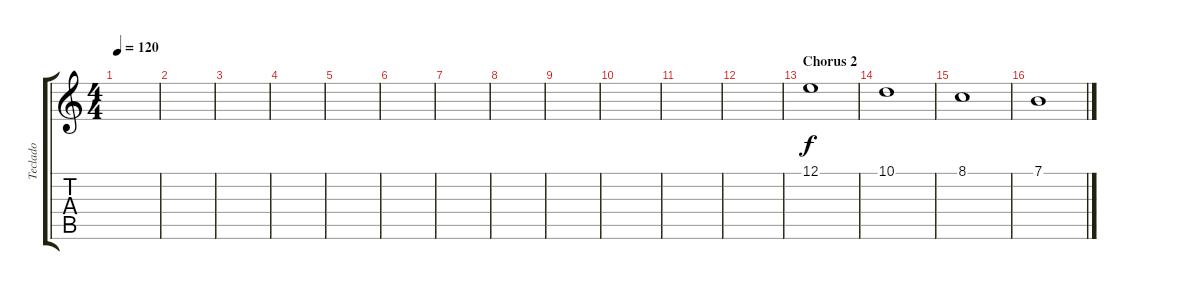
\track ("Teclado" "Teclado") {instrument pad2warm}
\staff {score tabs}
\tuning (E4 B3 G3 D3 A2 E2) {hide}
\ts (4 4)
\tempo 120
\clef g2
\ks c
|
|
|
|
|
|
|
|
|
|
|
|
\section ("" "Chorus 2")
12.1.1 |
10.1.1 |
8.1.1 |
7.1.1
